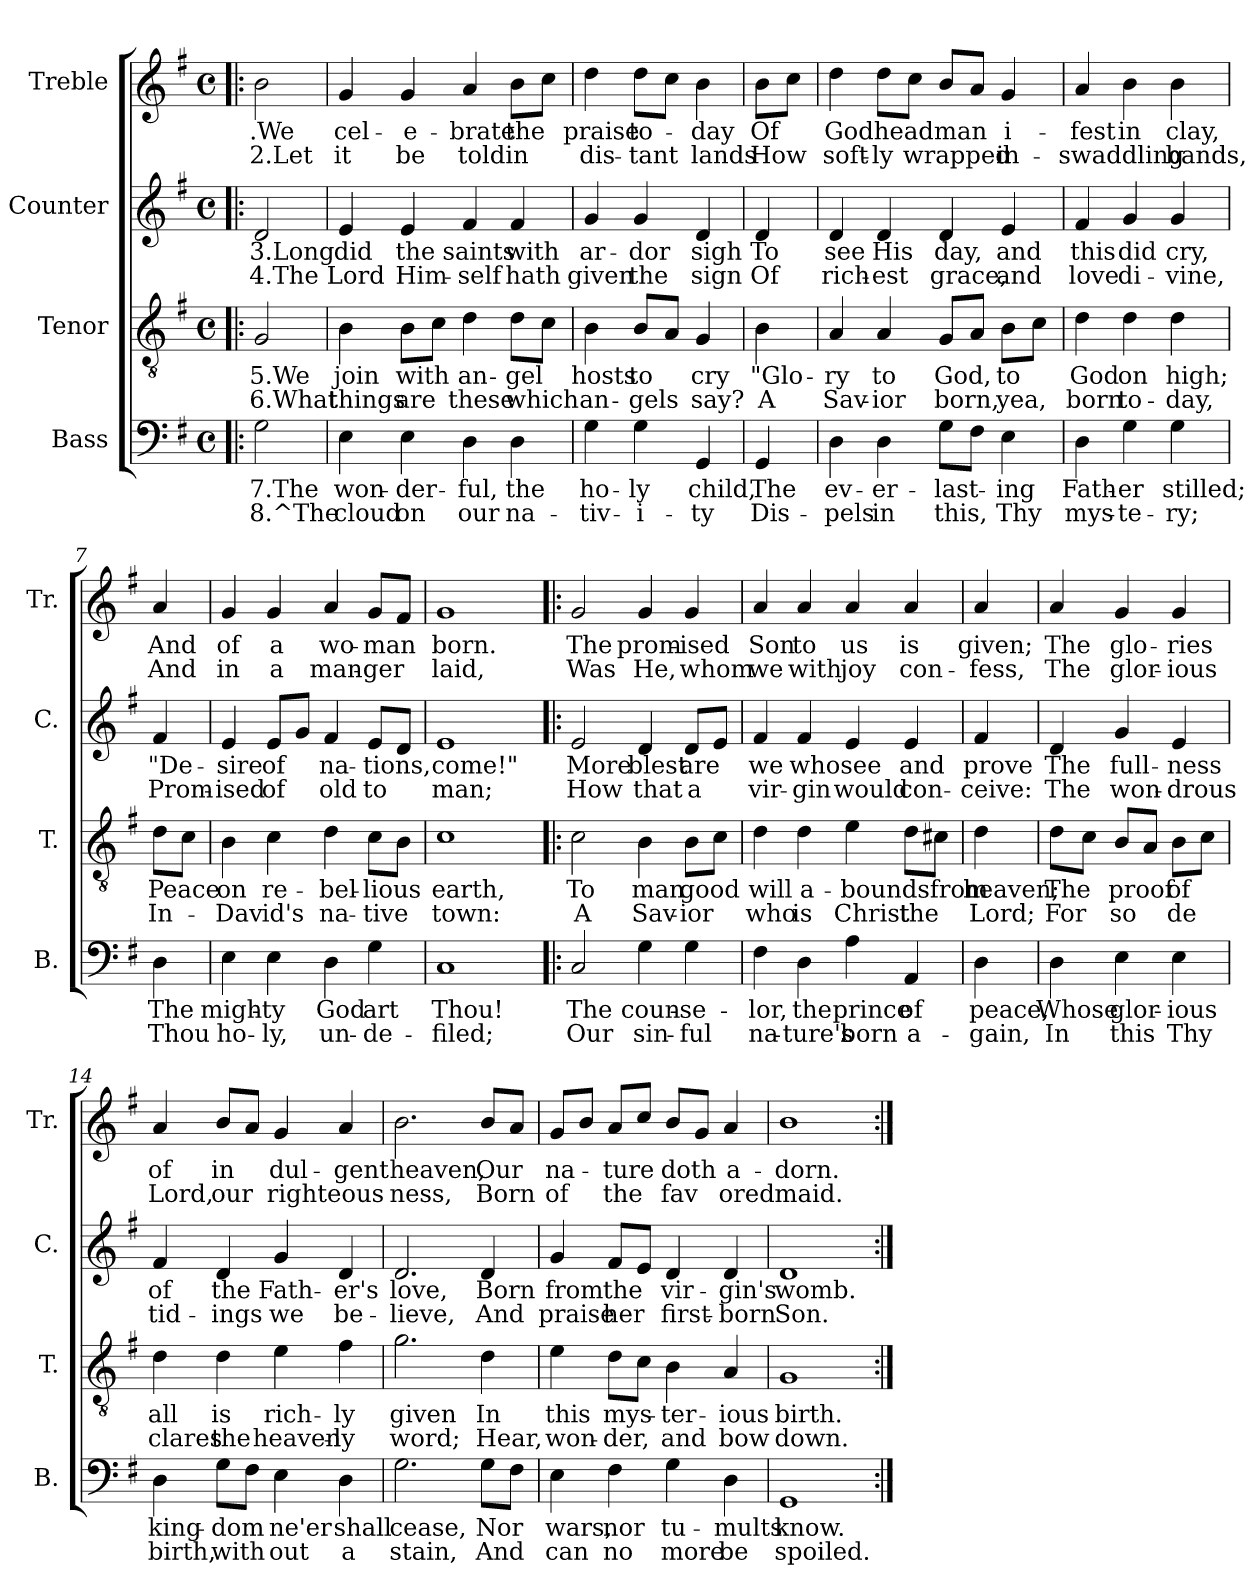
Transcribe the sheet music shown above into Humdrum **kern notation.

**kern	**text	**text	**kern	**text	**text	**kern	**text	**text	**kern	**text	**text
*part4	*part4	*part4	*part3	*part3	*part3	*part2	*part2	*part2	*part1	*part1	*part1
*staff4	*staff4	*staff4	*staff3	*staff3	*staff3	*staff2	*staff2	*staff2	*staff1	*staff1	*staff1
*I"Bass	*	*	*I"Tenor	*	*	*I"Counter	*	*	*I"Treble	*	*
*I'B.	*	*	*I'T.	*	*	*I'C.	*	*	*I'Tr.	*	*
!!LO:PB:g=z
*stria5	*	*	*stria5	*	*	*stria5	*	*	*stria5	*	*
*clefF4	*	*	*clefGv2	*	*	*clefG2	*	*	*clefG2	*	*
*k[f#]	*	*	*k[f#]	*	*	*k[f#]	*	*	*k[f#]	*	*
*G:	*	*	*G:	*	*	*G:	*	*	*G:	*	*
*M4/4	*	*	*M4/4	*	*	*M4/4	*	*	*M4/4	*	*
*met(c)	*	*	*met(c)	*	*	*met(c)	*	*	*met(c)	*	*
=1!|:	=1!|:	=1!|:	=1!|:	=1!|:	=1!|:	=1!|:	=1!|:	=1!|:	=1!|:	=1!|:	=1!|:
!	!LO:LY:b:cj	!LO:LY:b:cj	!	!LO:LY:b:cj	!LO:LY:b:cj	!	!LO:LY:b:cj	!LO:LY:b:cj	!	!LO:LY:b:cj	!LO:LY:b:cj
2G\	7.The	8.^The	2G/	5.We	6.What	2d/	3.Long	4.The	2b<\	.We	2.Let
=2	=2	=2	=2	=2	=2	=2	=2	=2	=2	=2	=2
!	!LO:LY:b:cj	!LO:LY:b:cj	!	!LO:LY:b:cj	!LO:LY:b:cj	!	!LO:LY:b:cj	!LO:LY:b:cj	!	!LO:LY:b:cj	!LO:LY:b:cj
4E\	won-	-cloud	4B\	join	things	4e/	did	Lord	4g/	cel-	-it
!	!LO:LY:b:cj	!LO:LY:b:cj	!	!LO:LY:b:cj	!LO:LY:b:cj	!	!LO:LY:b:cj	!LO:LY:b:cj	!	!LO:LY:b:cj	!LO:LY:b:cj
4E\	der-	-on	8B\L	with	are	4e/	the	Him-	4g/	e-	-be
!	!	!	!	!LO:LY:b:cj	!LO:LY:b:cj	!	!	!	!	!	!
.	.	.	8c\J	.	-	.	.	.	.	.	.
!	!LO:LY:b:cj	!LO:LY:b:cj	!	!LO:LY:b:cj	!LO:LY:b:cj	!	!LO:LY:b:cj	!LO:LY:b:cj	!	!LO:LY:b:cj	!LO:LY:b:cj
4D\	ful,	our	4d\	-an-	-these	4f#/	-saints	self	4a/	brate	told
!	!LO:LY:b:cj	!LO:LY:b:cj	!	!LO:LY:b:cj	!LO:LY:b:cj	!	!LO:LY:b:cj	!LO:LY:b:cj	!	!LO:LY:b:cj	!LO:LY:b:cj
4D\	the	na-	8d\L	gel	which	4f#/	with	hath	8b\L	the	in
!	!	!	!	!LO:LY:b:cj	!LO:LY:b:cj	!	!	!	!	!LO:LY:b:cj	!LO:LY:b:cj
.	.	.	8c\J	.	.	.	.	.	8cc\J	.	.
=3	=3	=3	=3	=3	=3	=3	=3	=3	=3	=3	=3
!	!LO:LY:b:cj	!LO:LY:b:cj	!	!LO:LY:b:cj	!LO:LY:b:cj	!	!LO:LY:b:cj	!LO:LY:b:cj	!	!LO:LY:b:cj	!LO:LY:b:cj
4G\	-ho-	-tiv-	4B\	hosts	an-	4g/	ar-	-given	4dd\	praise	dis-
!	!LO:LY:b:cj	!LO:LY:b:cj	!	!LO:LY:b:cj	!LO:LY:b:cj	!	!LO:LY:b:cj	!LO:LY:b:cj	!	!LO:LY:b:cj	!LO:LY:b:cj
4G\	-ly	i-	8B/L	-to	gels	4g/	dor	the	8dd\L	-to-	-tant
!	!	!	!	!LO:LY:b:cj	!LO:LY:b:cj	!	!	!	!	!LO:LY:b:cj	!LO:LY:b:cj
.	.	.	8A/J	.	.	.	.	.	8cc\J	.	.
!	!LO:LY:b:cj	!LO:LY:b:cj	!	!LO:LY:b:cj	!LO:LY:b:cj	!	!LO:LY:b:cj	!LO:LY:b:cj	!	!LO:LY:b:cj	!LO:LY:b:cj
4GG/	-child,	ty	4G/	cry	say?	4d/	sigh	sign	4b\	day	lands
=4	=4	=4	=4	=4	=4	=4	=4	=4	=4	=4	=4
!	!LO:LY:b:cj	!LO:LY:b:cj	!	!LO:LY:b:cj	!LO:LY:b:cj	!	!LO:LY:b:cj	!LO:LY:b:cj	!	!LO:LY:b:cj	!LO:LY:b:cj
4GG/	The	Dis-	4B\	"Glo-	-A	4d/	To	Of	8b\L	Of-	-How
!	!	!	!	!	!	!	!	!	!	!LO:LY:b:cj	!LO:LY:b:cj
.	.	.	.	.	.	.	.	.	8cc\J	-	-
=5	=5	=5	=5	=5	=5	=5	=5	=5	=5	=5	=5
!	!LO:LY:b:cj	!LO:LY:b:cj	!	!LO:LY:b:cj	!LO:LY:b:cj	!	!LO:LY:b:cj	!LO:LY:b:cj	!	!LO:LY:b:cj	!LO:LY:b:cj
4D\	-ev-	-pels	4A/	ry	Sav-	4d/	see	rich-	4dd>\	Godhead	soft-
!	!LO:LY:b:cj	!LO:LY:b:cj	!	!LO:LY:b:cj	!LO:LY:b:cj	!	!LO:LY:b:cj	!LO:LY:b:cj	!	!LO:LY:b:cj	!LO:LY:b:cj
4D\	er-	-in	4A/	-to	ior	4d/	-His	est	8dd\L	-	ly
!	!	!	!	!	!	!	!	!	!	!LO:LY:b:cj	!LO:LY:b:cj
.	.	.	.	.	.	.	.	.	8cc\J	.	wrapped
!	!LO:LY:b:cj	!LO:LY:b:cj	!	!LO:LY:b:cj	!LO:LY:b:cj	!	!LO:LY:b:cj	!LO:LY:b:cj	!	!LO:LY:b:cj	!LO:LY:b:cj
8G\L	last-	-this,	8G/L	God,	born,	4d/	day,	grace,	8b/L	man-	--
!	!LO:LY:b:cj	!LO:LY:b:cj	!	!LO:LY:b:cj	!LO:LY:b:cj	!	!	!	!	!LO:LY:b:cj	!LO:LY:b:cj
8F#\J	.	.	8A/J	.	.	.	.	.	8a/J	--	--
!	!LO:LY:b:cj	!LO:LY:b:cj	!	!LO:LY:b:cj	!LO:LY:b:cj	!	!LO:LY:b:cj	!LO:LY:b:cj	!	!LO:LY:b:cj	!LO:LY:b:cj
4E\	ing	Thy	8B\L	to	yea,	4e/	and	and	4g/	-i-	-in-
!	!	!	!	!LO:LY:b:cj	!LO:LY:b:cj	!	!	!	!	!	!
.	.	.	8c\J	.	.	.	.	.	.	.	.
=6	=6	=6	=6	=6	=6	=6	=6	=6	=6	=6	=6
!	!LO:LY:b:cj	!LO:LY:b:cj	!	!LO:LY:b:cj	!LO:LY:b:cj	!	!LO:LY:b:cj	!LO:LY:b:cj	!	!LO:LY:b:cj	!LO:LY:b:cj
4D\	Fath-	-mys-	4d\	God	born	4f#/	this	love	4a/	-fest	swaddling
!	!LO:LY:b:cj	!LO:LY:b:cj	!	!LO:LY:b:cj	!LO:LY:b:cj	!	!LO:LY:b:cj	!LO:LY:b:cj	!	!LO:LY:b:cj	!LO:LY:b:cj
4G\	-er	te-	4d\	on	to-	4g/	did	di-	4b\	in	.
!	!LO:LY:b:cj	!LO:LY:b:cj	!	!LO:LY:b:cj	!LO:LY:b:cj	!	!LO:LY:b:cj	!LO:LY:b:cj	!	!LO:LY:b:cj	!LO:LY:b:cj
4G\	-stilled;	ry;	4d\	-high;	day,	4g/	-cry,	vine,	4b\	clay,	bands,
=7	=7	=7	=7	=7	=7	=7	=7	=7	=7	=7	=7
!	!LO:LY:b:cj	!LO:LY:b:cj	!	!LO:LY:b:cj	!LO:LY:b:cj	!	!LO:LY:b:cj	!LO:LY:b:cj	!	!LO:LY:b:cj	!LO:LY:b:cj
4D\	The	Thou	8d\L	Peace	In-	4f#/	"De-	-Prom-	4a/	And	And
!	!	!	!	!LO:LY:b:cj	!LO:LY:b:cj	!	!	!	!	!	!
.	.	.	8c\J	-	.	.	.	.	.	.	.
=8	=8	=8	=8	=8	=8	=8	=8	=8	=8	=8	=8
!	!LO:LY:b:cj	!LO:LY:b:cj	!	!LO:LY:b:cj	!LO:LY:b:cj	!	!LO:LY:b:cj	!LO:LY:b:cj	!	!LO:LY:b:cj	!LO:LY:b:cj
4E\	migh-	-ho-	4B\	on	Dav	4e/	-sire	ised	4g/	of	in
!	!LO:LY:b:cj	!LO:LY:b:cj	!	!LO:LY:b:cj	!LO:LY:b:cj	!	!LO:LY:b:cj	!LO:LY:b:cj	!	!LO:LY:b:cj	!LO:LY:b:cj
4E\	-ty	ly,	4c\	re-	-id's	8e/L	of	of	4g/	a	a
!	!	!	!	!	!	!	!LO:LY:b:cj	!LO:LY:b:cj	!	!	!
.	.	.	.	.	.	8g/J	.	-	.	.	.
!	!LO:LY:b:cj	!LO:LY:b:cj	!	!LO:LY:b:cj	!LO:LY:b:cj	!	!LO:LY:b:cj	!LO:LY:b:cj	!	!LO:LY:b:cj	!LO:LY:b:cj
4D\	God	un-	4d\	bel-	-na-	4f#/	-na-	-old	4a/	wo-	-man-
!	!LO:LY:b:cj	!LO:LY:b:cj	!	!LO:LY:b:cj	!LO:LY:b:cj	!	!LO:LY:b:cj	!LO:LY:b:cj	!	!LO:LY:b:cj	!LO:LY:b:cj
4G\	-art	de-	8c\L	-lious	tive	8e/L	tions,	to	8g/L	-man	ger
!	!	!	!	!LO:LY:b:cj	!LO:LY:b:cj	!	!LO:LY:b:cj	!LO:LY:b:cj	!	!LO:LY:b:cj	!LO:LY:b:cj
.	.	.	8B\J	.	.	8d/J	.	.	8f#/J	.	.
=9	=9	=9	=9	=9	=9	=9	=9	=9	=9	=9	=9
!	!LO:LY:b:cj	!LO:LY:b:cj	!	!LO:LY:b:cj	!LO:LY:b:cj	!	!LO:LY:b:cj	!LO:LY:b:cj	!	!LO:LY:b:cj	!LO:LY:b:cj
1C	-Thou!	filed;	1c	earth,	town:	1e	come!"	man;	1g	born.	laid,
!!LO:PB:g=z
=10!|:	=10!|:	=10!|:	=10!|:	=10!|:	=10!|:	=10!|:	=10!|:	=10!|:	=10!|:	=10!|:	=10!|:
!	!LO:LY:b:cj	!LO:LY:b:cj	!	!LO:LY:b:cj	!LO:LY:b:cj	!	!LO:LY:b:cj	!LO:LY:b:cj	!	!LO:LY:b:cj	!LO:LY:b:cj
2C/	The	Our	2c\	To	A	2e/	More	How	2g/	The	Was
!	!LO:LY:b:cj	!LO:LY:b:cj	!	!LO:LY:b:cj	!LO:LY:b:cj	!	!LO:LY:b:cj	!LO:LY:b:cj	!	!LO:LY:b:cj	!LO:LY:b:cj
4G\	coun-	-sin-	4B\	man	Sav-	4d/	blest	that	4g/	prom-	-He,
!	!LO:LY:b:cj	!LO:LY:b:cj	!	!LO:LY:b:cj	!LO:LY:b:cj	!	!LO:LY:b:cj	!LO:LY:b:cj	!	!LO:LY:b:cj	!LO:LY:b:cj
4G\	-se-	-ful	8B\L	-good	ior	8d/L	are	a	4g/	ised	whom
!	!	!	!	!LO:LY:b:cj	!LO:LY:b:cj	!	!LO:LY:b:cj	!LO:LY:b:cj	!	!	!
.	.	.	8c\J	.	.	8e/J	.	.	.	.	.
=11	=11	=11	=11	=11	=11	=11	=11	=11	=11	=11	=11
!	!LO:LY:b:cj	!LO:LY:b:cj	!	!LO:LY:b:cj	!LO:LY:b:cj	!	!LO:LY:b:cj	!LO:LY:b:cj	!	!LO:LY:b:cj	!LO:LY:b:cj
4F#\	lor,	na-	4d\	will	who	4f#/	we	vir-	4a/	Son	we
!	!LO:LY:b:cj	!LO:LY:b:cj	!	!LO:LY:b:cj	!LO:LY:b:cj	!	!LO:LY:b:cj	!LO:LY:b:cj	!	!LO:LY:b:cj	!LO:LY:b:cj
4D\	-the	ture's	4d\	a-	-is	4f#/	-who	gin	4a/	to	with
!	!LO:LY:b:cj	!LO:LY:b:cj	!	!LO:LY:b:cj	!LO:LY:b:cj	!	!LO:LY:b:cj	!LO:LY:b:cj	!	!LO:LY:b:cj	!LO:LY:b:cj
4A\	prince	born	4e\	boundsfrom	Christ	4e/	see	would	4a/	us	joy
!	!LO:LY:b:cj	!LO:LY:b:cj	!	!LO:LY:b:cj	!LO:LY:b:cj	!	!LO:LY:b:cj	!LO:LY:b:cj	!	!LO:LY:b:cj	!LO:LY:b:cj
4AA/	of	a-	8d\L	.	the	4e/	and	con-	4a/	is	con-
!	!	!	!	!LO:LY:b:cj	!LO:LY:b:cj	!	!	!	!	!	!
.	.	.	8c#X\J	.	.	.	.	.	.	.	.
=12	=12	=12	=12	=12	=12	=12	=12	=12	=12	=12	=12
!	!LO:LY:b:cj	!LO:LY:b:cj	!	!LO:LY:b:cj	!LO:LY:b:cj	!	!LO:LY:b:cj	!LO:LY:b:cj	!	!LO:LY:b:cj	!LO:LY:b:cj
4D\	-peace,	gain,	4d\	heaven;	Lord;	4f#/	-prove	ceive:	4a/	-given;	fess,
=13	=13	=13	=13	=13	=13	=13	=13	=13	=13	=13	=13
!	!LO:LY:b:cj	!LO:LY:b:cj	!	!LO:LY:b:cj	!LO:LY:b:cj	!	!LO:LY:b:cj	!LO:LY:b:cj	!	!LO:LY:b:cj	!LO:LY:b:cj
4D\	Whose	In	8d\L	The	For	4d/	The	The	4a/	The	The
!	!	!	!	!LO:LY:b:cj	!LO:LY:b:cj	!	!	!	!	!	!
.	.	.	8c\J	.	.	.	.	.	.	.	.
!	!LO:LY:b:cj	!LO:LY:b:cj	!	!LO:LY:b:cj	!LO:LY:b:cj	!	!LO:LY:b:cj	!LO:LY:b:cj	!	!LO:LY:b:cj	!LO:LY:b:cj
4E\	glor-	-this	8B/L	proof	so	4g/	full-	-won-	4g/	glo-	-glor-
!	!	!	!	!LO:LY:b:cj	!LO:LY:b:cj	!	!	!	!	!	!
.	.	.	8A/J	.	.	.	.	.	.	.	.
!	!LO:LY:b:cj	!LO:LY:b:cj	!	!LO:LY:b:cj	!LO:LY:b:cj	!	!LO:LY:b:cj	!LO:LY:b:cj	!	!LO:LY:b:cj	!LO:LY:b:cj
4E\	ious	Thy	8B\L	of	de-	4e/	-ness	drous	4g/	-ries	ious
!	!	!	!	!LO:LY:b:cj	!LO:LY:b:cj	!	!	!	!	!	!
.	.	.	8c\J	-	-	.	.	.	.	.	.
=14	=14	=14	=14	=14	=14	=14	=14	=14	=14	=14	=14
!	!LO:LY:b:cj	!LO:LY:b:cj	!	!LO:LY:b:cj	!LO:LY:b:cj	!	!LO:LY:b:cj	!LO:LY:b:cj	!	!LO:LY:b:cj	!LO:LY:b:cj
4D\	king-	-birth,	4d\	-all	clares	4f#/	of	tid-	4a/	of	Lord,
!	!LO:LY:b:cj	!LO:LY:b:cj	!	!LO:LY:b:cj	!LO:LY:b:cj	!	!LO:LY:b:cj	!LO:LY:b:cj	!	!LO:LY:b:cj	!LO:LY:b:cj
8G\L	dom	with-	4d\	is	the	4d/	-the	ings	8b/L	in-	-our-
!	!LO:LY:b:cj	!LO:LY:b:cj	!	!	!	!	!	!	!	!LO:LY:b:cj	!LO:LY:b:cj
8F#\J	--	-	.	.	.	.	.	.	8a/J	--	--
!	!LO:LY:b:cj	!LO:LY:b:cj	!	!LO:LY:b:cj	!LO:LY:b:cj	!	!LO:LY:b:cj	!LO:LY:b:cj	!	!LO:LY:b:cj	!LO:LY:b:cj
4E\	ne'er	out	4e\	rich-	-heaven-	4g/	Fath-	-we	4g/	-dul-	-righteous-
!	!LO:LY:b:cj	!LO:LY:b:cj	!	!LO:LY:b:cj	!LO:LY:b:cj	!	!LO:LY:b:cj	!LO:LY:b:cj	!	!LO:LY:b:cj	!LO:LY:b:cj
4D\	shall	a	4f#\	-ly	ly	4d/	er's	be-	4a>/	-gent	-
=15	=15	=15	=15	=15	=15	=15	=15	=15	=15	=15	=15
!	!LO:LY:b:cj	!LO:LY:b:cj	!	!LO:LY:b:cj	!LO:LY:b:cj	!	!LO:LY:b:cj	!LO:LY:b:cj	!	!LO:LY:b:cj	!LO:LY:b:cj
2.G\	cease,	stain,	2.g\	given	word;	2.d/	-love,	lieve,	2.b\	-heaven,	ness,
!	!LO:LY:b:cj	!LO:LY:b:cj	!	!LO:LY:b:cj	!LO:LY:b:cj	!	!LO:LY:b:cj	!LO:LY:b:cj	!	!LO:LY:b:cj	!LO:LY:b:cj
8G\L	Nor	And	4d\	In	Hear,	4d/	Born	And	8b/L	Our	Born
!	!LO:LY:b:cj	!LO:LY:b:cj	!	!	!	!	!	!	!	!LO:LY:b:cj	!LO:LY:b:cj
8F#\J	.	.	.	.	.	.	.	.	8a/J	.	.
=16	=16	=16	=16	=16	=16	=16	=16	=16	=16	=16	=16
!	!LO:LY:b:cj	!LO:LY:b:cj	!	!LO:LY:b:cj	!LO:LY:b:cj	!	!LO:LY:b:cj	!LO:LY:b:cj	!	!LO:LY:b:cj	!LO:LY:b:cj
4E\	wars,	can	4e\	this	won-	4g/	from	praise	8g/L	na-	-of
!	!	!	!	!	!	!	!	!	!	!LO:LY:b:cj	!LO:LY:b:cj
.	.	.	.	.	.	.	.	.	8b/J	.	.
!	!LO:LY:b:cj	!LO:LY:b:cj	!	!LO:LY:b:cj	!LO:LY:b:cj	!	!LO:LY:b:cj	!LO:LY:b:cj	!	!LO:LY:b:cj	!LO:LY:b:cj
4F#\	nor	no	8d\L	-mys-	-der,	8f#/L	the	her	8a/L	ture	the
!	!	!	!	!LO:LY:b:cj	!LO:LY:b:cj	!	!LO:LY:b:cj	!LO:LY:b:cj	!	!LO:LY:b:cj	!LO:LY:b:cj
.	.	.	8c\J	.	-	8e/J	.	-	8cc/J	.	.
!	!LO:LY:b:cj	!LO:LY:b:cj	!	!LO:LY:b:cj	!LO:LY:b:cj	!	!LO:LY:b:cj	!LO:LY:b:cj	!	!LO:LY:b:cj	!LO:LY:b:cj
4G\	tu-	-more	4B\	-ter-	-and	4d/	-vir-	-first-	8b/L	doth	fav-
!	!	!	!	!	!	!	!	!	!	!LO:LY:b:cj	!LO:LY:b:cj
.	.	.	.	.	.	.	.	.	8g/J	--	--
!	!LO:LY:b:cj	!LO:LY:b:cj	!	!LO:LY:b:cj	!LO:LY:b:cj	!	!LO:LY:b:cj	!LO:LY:b:cj	!	!LO:LY:b:cj	!LO:LY:b:cj
4D\	mults	be	4A/	ious	bow	4d/	-gin's	born	4a/	-a-	-ored
=17	=17	=17	=17	=17	=17	=17	=17	=17	=17	=17	=17
!	!LO:LY:b:cj	!LO:LY:b:cj	!	!LO:LY:b:cj	!LO:LY:b:cj	!	!LO:LY:b:cj	!LO:LY:b:cj	!	!LO:LY:b:cj	!LO:LY:b:cj
1GG	know.	spoiled.	1G	birth.	down.	1d	womb.	Son.	1b	dorn.	maid.
=:|!	=:|!	=:|!	=:|!	=:|!	=:|!	=:|!	=:|!	=:|!	=:|!	=:|!	=:|!
*-	*-	*-	*-	*-	*-	*-	*-	*-	*-	*-	*-
